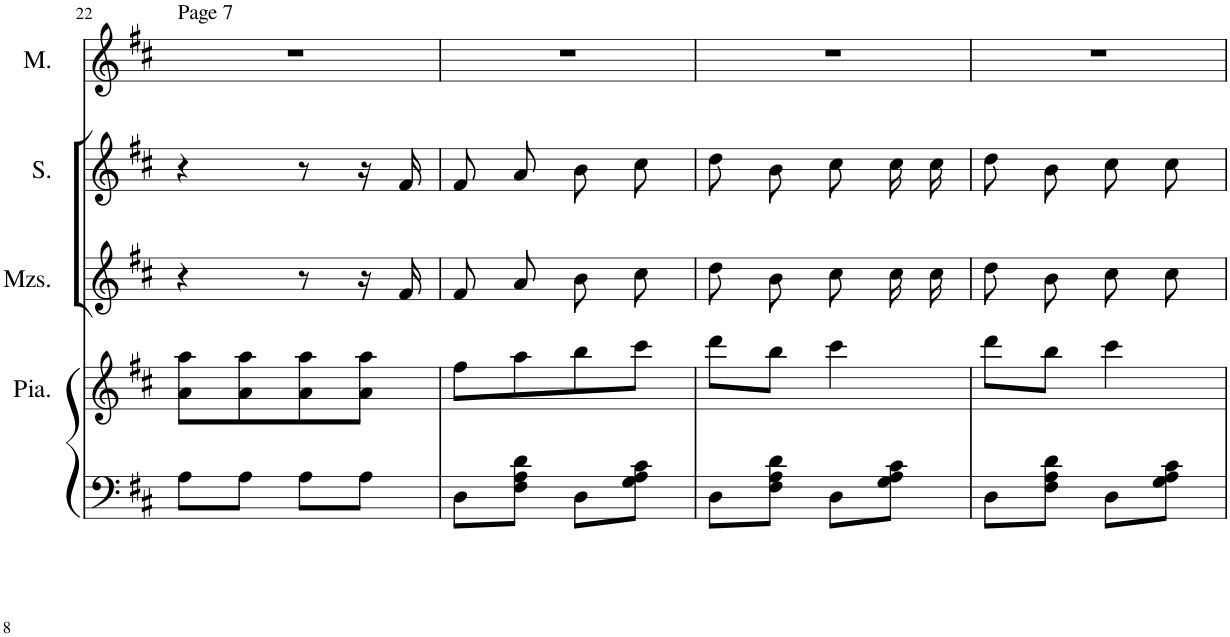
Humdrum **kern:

**kern	**kern	**kern	**kern	**kern
*part5	*part4	*part3	*part2	*part1
*staff5	*staff4	*staff3	*staff2	*staff1
*I"Piano	*I"Piano	*I"Mezzo-soprano	*I"Soprano	*I"Mariette
*	*I'Pia.	*I'Mzs.	*I'S.	*I'M.
!!LO:PB:g=z
*clefF4	*clefG2	*clefG2	*clefG2	*clefG2
*	*	*	*	*Trd1c2
*k[f#c#]	*k[f#c#]	*k[f#c#]	*k[f#c#]	*k[f#c#]
*M2/4	*M2/4	*M2/4	*M2/4	*M2/4
=22	=22	=22	=22	=22
!	!	!	!	!LO:TX:a:t=Page 7
8A\L	8a\ 8aa\L	4r	4r	2r
8A\J	8a\ 8aa\	.	.	.
8A\L	8a\ 8aa\	8r	8r	.
8A\J	8a\ 8aa\J	16r	16r	.
.	.	16f#/	16f#/	.
=23	=23	=23	=23	=23
8D\L	8ff#\L	8f#/L	8f#/L	2r
8F#\ 8A\ 8d\J	8aa\	8a/J	8a/J	.
8D\L	8bb\	8b\L	8b\L	.
8G\ 8A\ 8c#\J	8ccc#\J	8cc#\J	8cc#\J	.
=24	=24	=24	=24	=24
8D\L	8ddd\L	8dd\L	8dd\L	2r
8F#\ 8A\ 8d\J	8bb\J	8b\J	8b\J	.
8D\L	4ccc#\	8cc#\L	8cc#\L	.
8G\ 8A\ 8c#\J	.	16cc#\L	16cc#\L	.
.	.	16cc#\JJ	16cc#\JJ	.
=25	=25	=25	=25	=25
8D\L	8ddd\L	8dd\L	8dd\L	2r
8F#\ 8A\ 8d\J	8bb\J	8b\J	8b\J	.
8D\L	4ccc#\	8cc#\L	8cc#\L	.
8G\ 8A\ 8c#\J	.	8cc#\J	8cc#\J	.
=	=	=	=	=
*-	*-	*-	*-	*-
